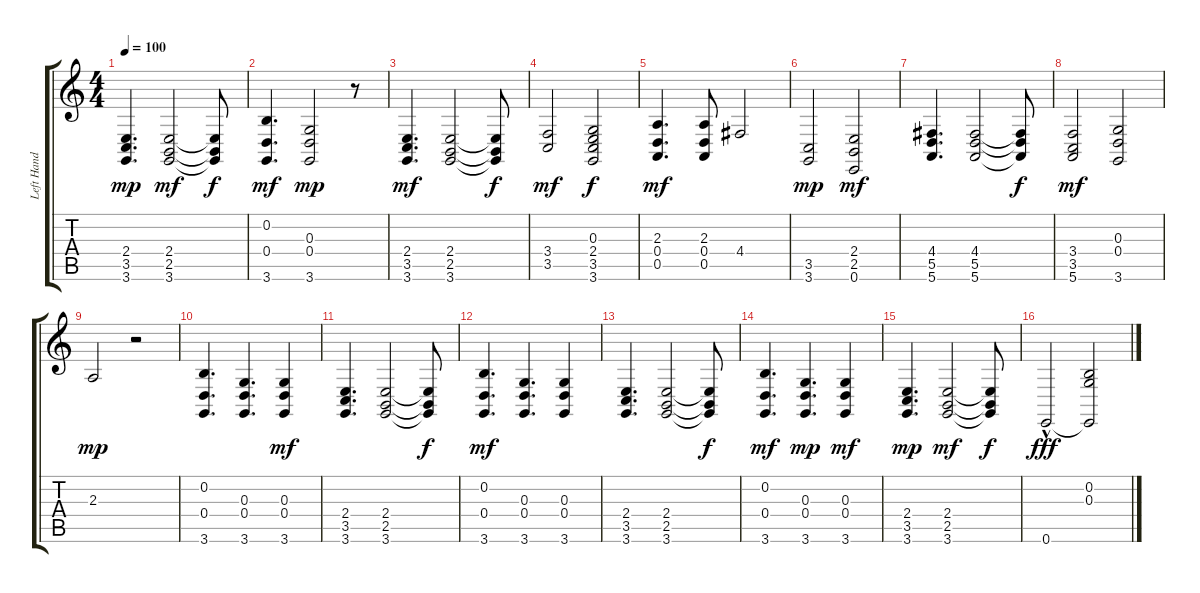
\track ("Left Hand" "Left Hand") {instrument acousticgrandpiano}
\staff {score tabs}
\tuning (E4 B3 G3 D3 A2 E2) {hide}
\ts (4 4)
\tempo 100
\clef g2
\ks c
(2.4 3.5 3.6).4{d dy mp} (2.4 2.5 3.6).2{dy mf} (2.4{t} 2.5{t} 3.6{t}).8{dy f} |
(0.2 0.4 3.6).4{d dy mf} (0.3 0.4 3.6).2{dy mp} r.8 |
(2.4 3.5 3.6).4{d dy mf} (2.4 2.5 3.6).2 (2.4{t} 2.5{t} 3.6{t}).8{dy f} |
(3.4 3.5).2{dy mf} (0.3 2.4 3.5 3.6).2{dy f} |
(2.3 0.4 0.5).4{d dy mf} (2.3 0.4 0.5).8 4.4.2 |
(3.5 3.6).2{dy mp} (2.4 2.5 0.6).2{dy mf} |
(4.4 5.5 5.6).4{d} (4.4 5.5 5.6).2 (4.4{t} 5.5{t} 5.6{t}).8{dy f} |
(3.4 3.5 5.6).2{dy mf} (0.3 0.4 3.6).2 |
2.3.2{dy mp} r.2 |
(0.2 0.4 3.6).4{d} (0.3 0.4 3.6).4{d} (0.3 0.4 3.6).4{dy mf} |
(2.4 3.5 3.6).4{d} (2.4 2.5 3.6).2 (2.4{t} 2.5{t} 3.6{t}).8{dy f} |
(0.2 0.4 3.6).4{d dy mf} (0.3 0.4 3.6).4{d} (0.3 0.4 3.6).4 |
(2.4 3.5 3.6).4{d} (2.4 2.5 3.6).2 (2.4{t} 2.5{t} 3.6{t}).8{dy f} |
(0.2 0.4 3.6).4{d dy mf} (0.3 0.4 3.6).4{d dy mp} (0.3 0.4 3.6).4{dy mf} |
(2.4 3.5 3.6).4{d dy mp} (2.4 2.5 3.6).2{dy mf} (2.4{t} 2.5{t} 3.6{t}).8{dy f} |
0.6{hac}.2{dy fff} (0.2 0.3 0.6{t}).2
